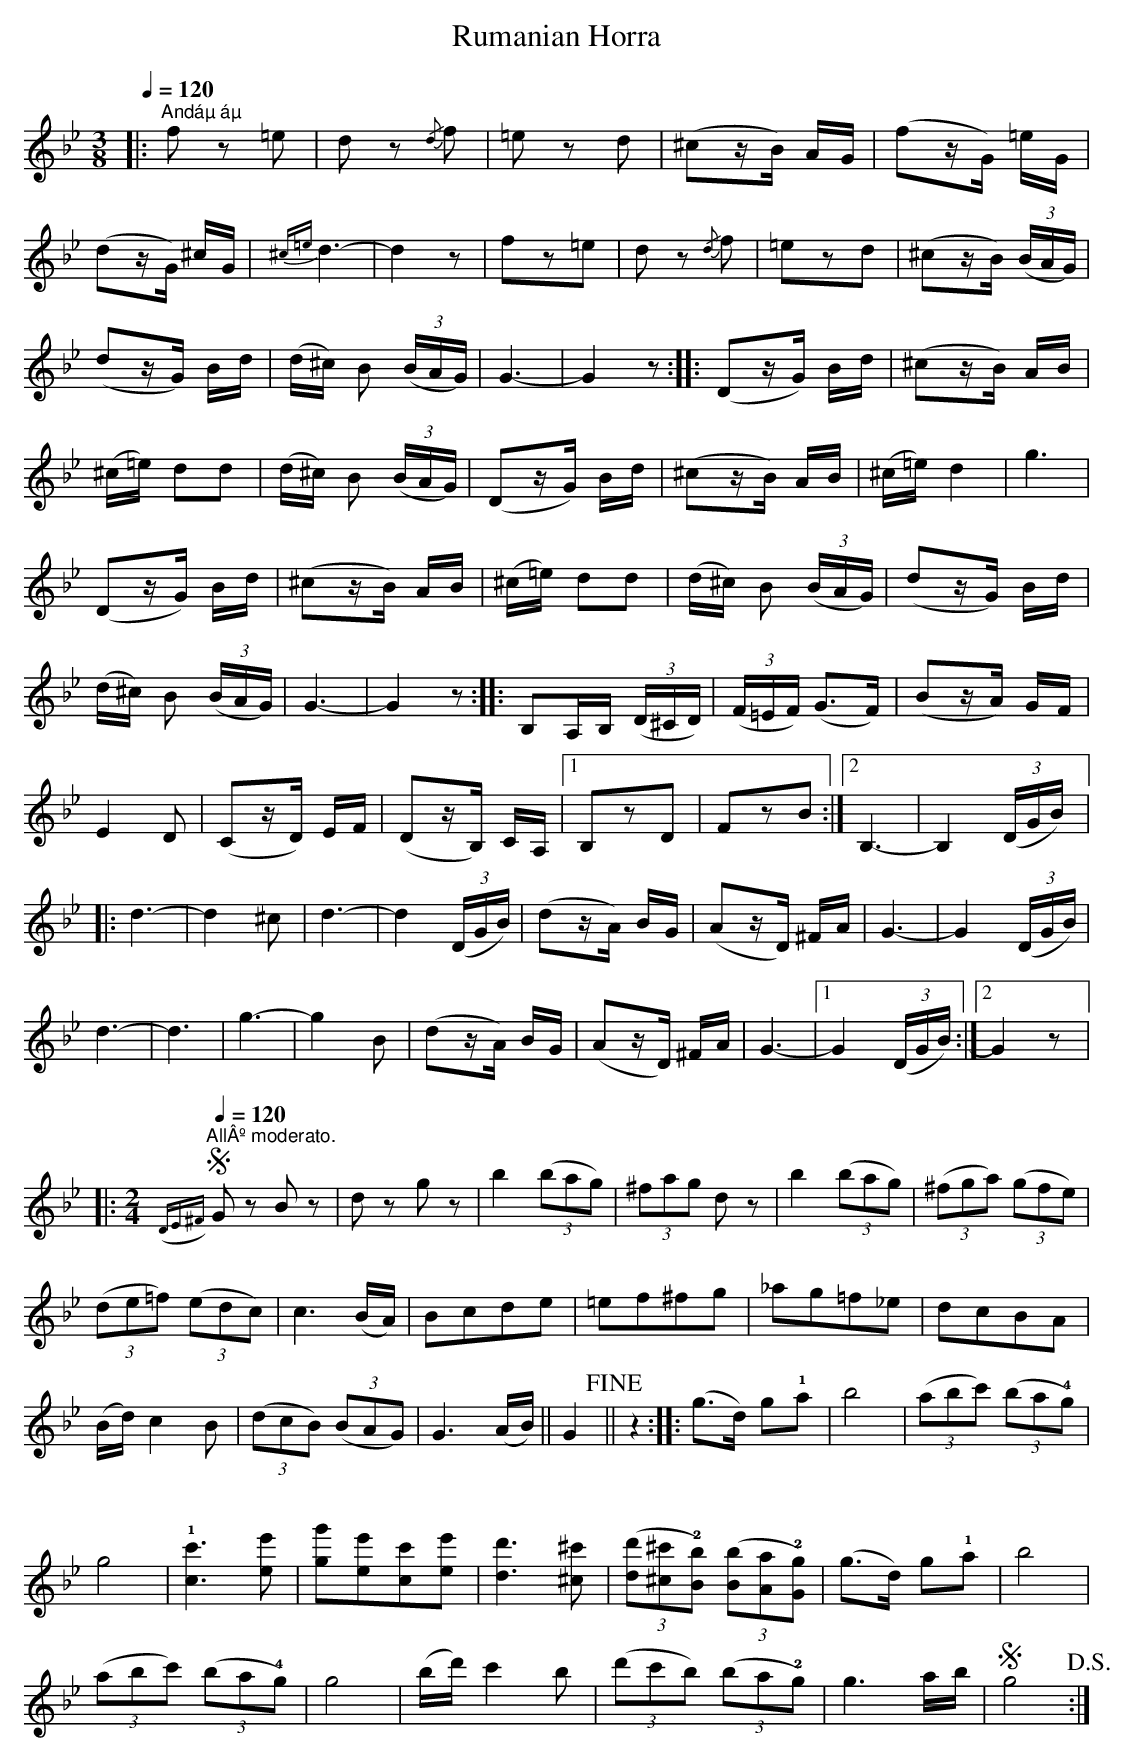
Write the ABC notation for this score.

X:1
T:Rumanian Horra
L:1/8
Q:1/4=120
M:3/8
K:Gmin
V:1 treble
V:1
|:"^Andáµáµ" f z =e | d z{/d} f | =e z d | (^cz/B/) A/G/ | (fz/G/) =e/G/ |$ (dz/G/) ^c/G/ | %6
{^c=e} d3- | d2 z | fz=e | d z{/d}f | =ezd | (^cz/B/) (3(B/A/G/) |$ (dz/G/) B/d/ | %13
 (d/^c/) B (3(B/A/G/) | G3- | G2 z :: (Dz/G/) B/d/ | (^cz/B/) A/B/ |$ (^c/=e/) dd | %19
 (d/^c/) B (3(B/A/G/) | (Dz/G/) B/d/ | (^cz/B/) A/B/ | (^c/=e/) d2 | g3 |$ (Dz/G/) B/d/ | %25
 (^cz/B/) A/B/ | (^c/=e/) dd | (d/^c/) B (3(B/A/G/) | (dz/G/) B/d/ |$ (d/^c/) B (3(B/A/G/) | G3- | %31
 G2 z :: B,A,/B,/ (3(D/^C/D/) | (3(F/=E/F/) (G>F) | (Bz/A/) G/F/ |$ E2 D | (Cz/D/) E/F/ | %37
 (Dz/B,/) C/A,/ |1 B,zD | FzB :|2 B,3- | B,2 (3(D/G/B/) |:$ d3- | d2 ^c | d3- | d2 (3(D/G/B/) | %46
 (dz/A/) B/G/ | (Az/D/) ^F/A/ | G3- | G2 (3(D/G/B/) |$ d3- | d3 | g3- | g2 B | (dz/A/) B/G/ | %55
 (Az/D/) ^F/A/ | G3- |1 G2 (3(D/G/B/) :|2 G2 z |:$ %59
[M:2/4]S[Q:1/4=120]"^AllÂº moderato."({DE^F)} G z B z | d z g z | b2 (3(bag) | (3^fag d z | %63
 b2 (3(bag) | (3(^fga) (3(gfe) |$ (3(de=f) (3(edc) | c3 (B/A/) | Bcde | =ef^fg | _ag=f_e | dcBA |$ %71
 (B/d/) c2 B | (3(dcB) (3(BAG) | G3 (A/B/) || G2!fine! || z2 :: (g>d) g!1!a | b4 | %78
 (3(abc') (3(ba!4!g) |$ g4 | !1![cc']3 [ee'] | [gg'][ee'][cc'][ee'] | [dd']3 [^c^c'] | %83
 (3([dd'][^c^c']!2![Bb]) (3([Bb][Aa]!2![Gg]) | (g>d) g!1!a | b4 |$ (3(abc') (3(ba!4!g) | g4 | %88
 (b/d'/) c'2 b | (3(d'c'b) (3(ba!2!g) | g3 a/b/ |S g4!D.S.! :| %92
